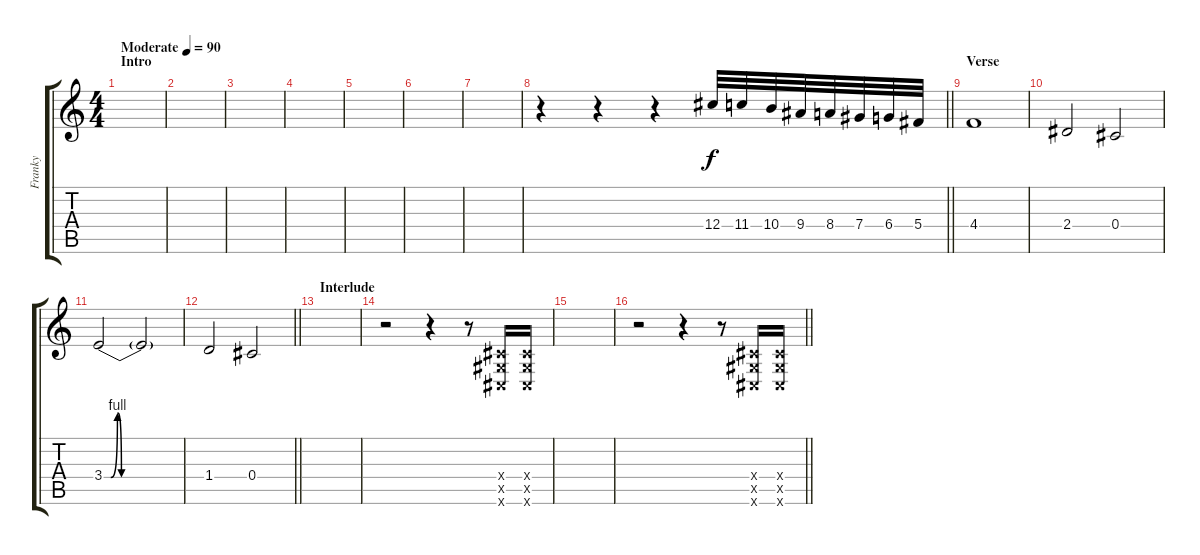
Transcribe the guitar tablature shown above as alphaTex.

\track ("Franky" "Franky") {instrument distortionguitar}
\staff {score tabs}
\tuning (Eb4 Bb3 Gb3 Db3 Ab2 Db2) {hide}
\ts (4 4)
\section ("" "Intro")
\tempo (90 "Moderate")
\clef g2
\ks c
|
|
|
|
|
|
|
\barLineRight lightlight
r.4 r.4 r.4 12.4.32 11.4.32 10.4.32 9.4.32 8.4.32 7.4.32 6.4.32 5.4.32 |
\section ("" "Verse")
4.4.1 |
2.4.2 0.4.2 |
3.4{be (custom 0 0 5 0 10 4 13 0 20 0 31 0 60 0)}.2 3.4{t}.2 |
\barLineRight lightlight
1.4.2 0.4.2 |
\section ("" "Interlude")
|
r.2 r.4 r.8 (0.4{x} 0.5{x} 0.6{x}).16 (0.4{x} 0.5{x} 0.6{x}).16 |
|
\barLineRight lightlight
r.2 r.4 r.8 (0.4{x} 0.5{x} 0.6{x}).16 (0.4{x} 0.5{x} 0.6{x}).16
